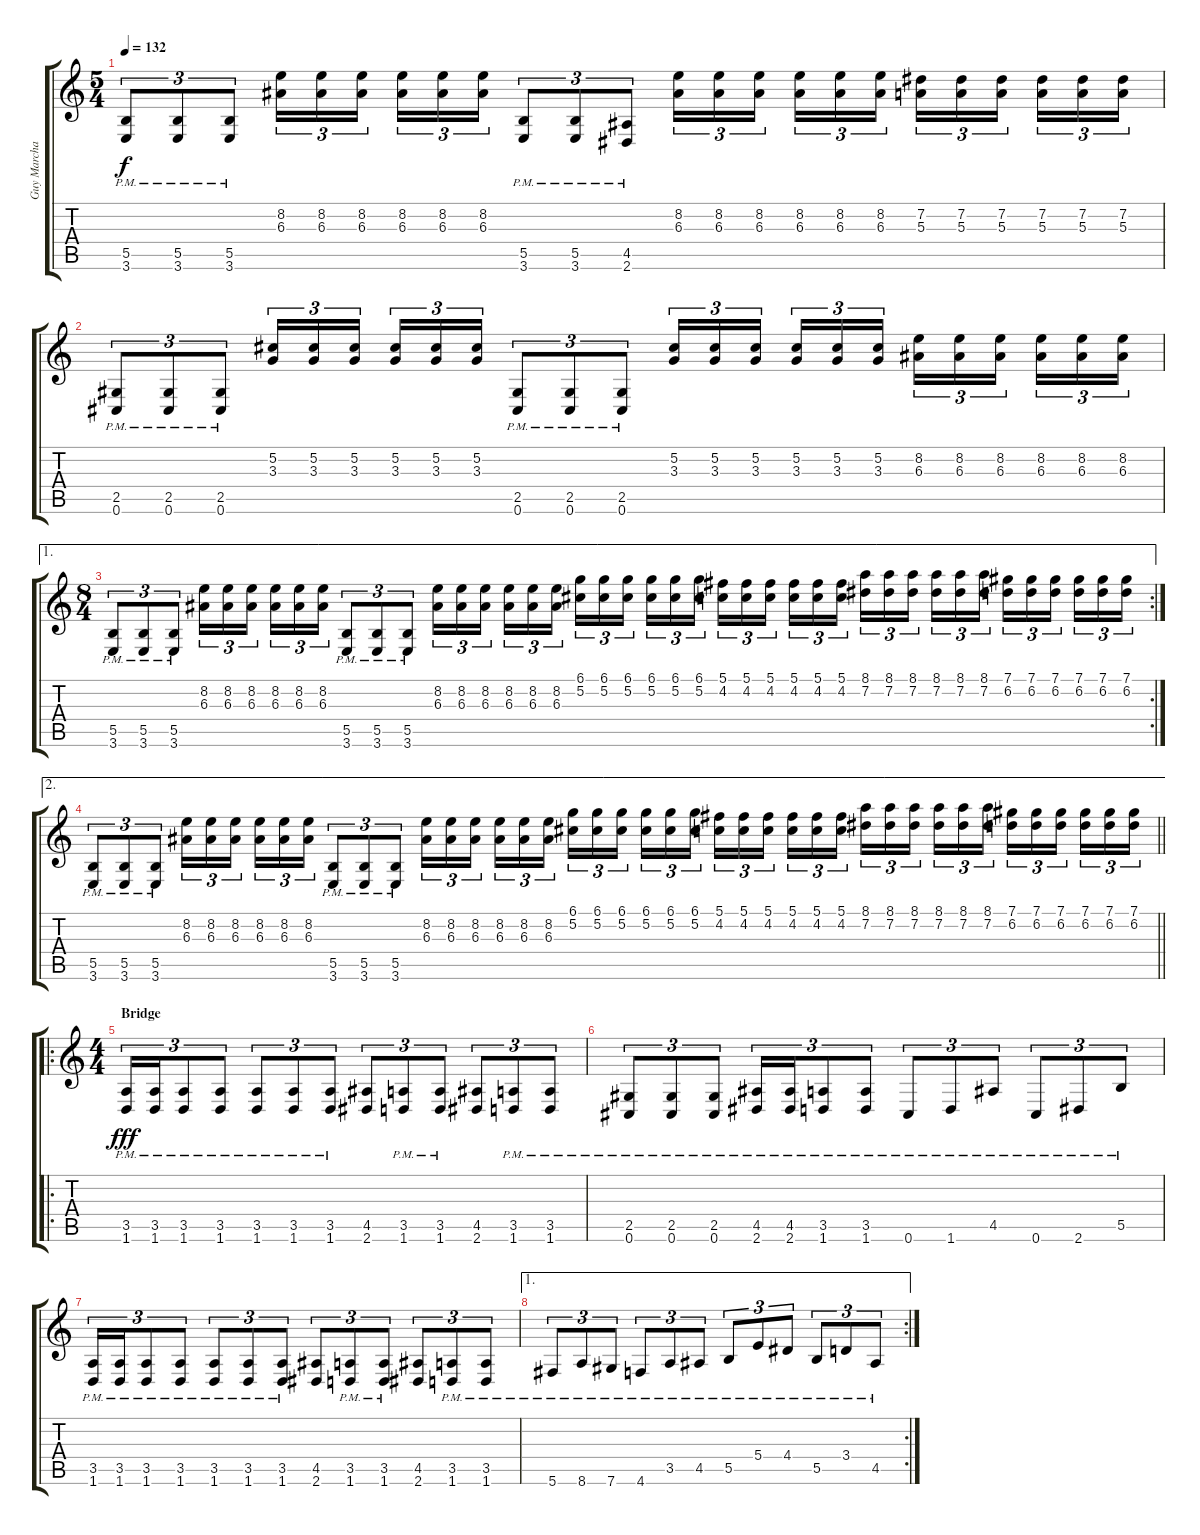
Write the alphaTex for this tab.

\track ("Guy Marchais" "Guy Marcha") {instrument distortionguitar}
\staff {score tabs}
\tuning (Db4 Ab3 E3 B2 Gb2 Db2) {hide}
\ts (5 4)
\tempo 132
\clef g2
\ks c
(5.5{pm} 3.6{pm}).8{tu (3 2) dy f} (5.5{pm} 3.6{pm}).8{tu (3 2)} (5.5{pm} 3.6{pm}).8{tu (3 2)} (8.2 6.3).16{tu (3 2)} (8.2 6.3).16{tu (3 2)} (8.2 6.3).16{tu (3 2) beam splitsecondary} (8.2 6.3).16{tu (3 2)} (8.2 6.3).16{tu (3 2)} (8.2 6.3).16{tu (3 2)} (5.5{pm} 3.6{pm}).8{tu (3 2)} (5.5{pm} 3.6{pm}).8{tu (3 2)} (4.5{pm} 2.6{pm}).8{tu (3 2)} (8.2 6.3).16{tu (3 2)} (8.2 6.3).16{tu (3 2)} (8.2 6.3).16{tu (3 2) beam splitsecondary} (8.2 6.3).16{tu (3 2)} (8.2 6.3).16{tu (3 2)} (8.2 6.3).16{tu (3 2)} (7.2 5.3).16{tu (3 2)} (7.2 5.3).16{tu (3 2)} (7.2 5.3).16{tu (3 2) beam splitsecondary} (7.2 5.3).16{tu (3 2)} (7.2 5.3).16{tu (3 2)} (7.2 5.3).16{tu (3 2)} |
(2.5{pm} 0.6{pm}).8{tu (3 2)} (2.5{pm} 0.6{pm}).8{tu (3 2)} (2.5{pm} 0.6{pm}).8{tu (3 2)} (5.2 3.3).16{tu (3 2)} (5.2 3.3).16{tu (3 2)} (5.2 3.3).16{tu (3 2) beam splitsecondary} (5.2 3.3).16{tu (3 2)} (5.2 3.3).16{tu (3 2)} (5.2 3.3).16{tu (3 2)} (2.5{pm} 0.6{pm}).8{tu (3 2)} (2.5{pm} 0.6{pm}).8{tu (3 2)} (2.5{pm} 0.6{pm}).8{tu (3 2)} (5.2 3.3).16{tu (3 2)} (5.2 3.3).16{tu (3 2)} (5.2 3.3).16{tu (3 2) beam splitsecondary} (5.2 3.3).16{tu (3 2)} (5.2 3.3).16{tu (3 2)} (5.2 3.3).16{tu (3 2)} (8.2 6.3).16{tu (3 2)} (8.2 6.3).16{tu (3 2)} (8.2 6.3).16{tu (3 2) beam splitsecondary} (8.2 6.3).16{tu (3 2)} (8.2 6.3).16{tu (3 2)} (8.2 6.3).16{tu (3 2)} |
\ae 1
\rc 2
\ts (8 4)
(5.5{pm} 3.6{pm}).8{tu (3 2)} (5.5{pm} 3.6{pm}).8{tu (3 2)} (5.5{pm} 3.6{pm}).8{tu (3 2)} (8.2 6.3).16{tu (3 2)} (8.2 6.3).16{tu (3 2)} (8.2 6.3).16{tu (3 2) beam splitsecondary} (8.2 6.3).16{tu (3 2)} (8.2 6.3).16{tu (3 2)} (8.2 6.3).16{tu (3 2)} (5.5{pm} 3.6{pm}).8{tu (3 2)} (5.5{pm} 3.6{pm}).8{tu (3 2)} (5.5{pm} 3.6{pm}).8{tu (3 2)} (8.2 6.3).16{tu (3 2)} (8.2 6.3).16{tu (3 2)} (8.2 6.3).16{tu (3 2) beam splitsecondary} (8.2 6.3).16{tu (3 2)} (8.2 6.3).16{tu (3 2)} (8.2 6.3).16{tu (3 2)} (6.1 5.2).16{tu (3 2)} (6.1 5.2).16{tu (3 2)} (6.1 5.2).16{tu (3 2) beam splitsecondary} (6.1 5.2).16{tu (3 2)} (6.1 5.2).16{tu (3 2)} (6.1 5.2).16{tu (3 2)} (5.1 4.2).16{tu (3 2)} (5.1 4.2).16{tu (3 2)} (5.1 4.2).16{tu (3 2) beam splitsecondary} (5.1 4.2).16{tu (3 2)} (5.1 4.2).16{tu (3 2)} (5.1 4.2).16{tu (3 2)} (8.1 7.2).16{tu (3 2)} (8.1 7.2).16{tu (3 2)} (8.1 7.2).16{tu (3 2) beam splitsecondary} (8.1 7.2).16{tu (3 2)} (8.1 7.2).16{tu (3 2)} (8.1 7.2).16{tu (3 2)} (7.1 6.2).16{tu (3 2)} (7.1 6.2).16{tu (3 2)} (7.1 6.2).16{tu (3 2) beam splitsecondary} (7.1 6.2).16{tu (3 2)} (7.1 6.2).16{tu (3 2)} (7.1 6.2).16{tu (3 2)} |
\ae 2
\barLineRight lightlight
(5.5{pm} 3.6{pm}).8{tu (3 2)} (5.5{pm} 3.6{pm}).8{tu (3 2)} (5.5{pm} 3.6{pm}).8{tu (3 2)} (8.2 6.3).16{tu (3 2)} (8.2 6.3).16{tu (3 2)} (8.2 6.3).16{tu (3 2) beam splitsecondary} (8.2 6.3).16{tu (3 2)} (8.2 6.3).16{tu (3 2)} (8.2 6.3).16{tu (3 2)} (5.5{pm} 3.6{pm}).8{tu (3 2)} (5.5{pm} 3.6{pm}).8{tu (3 2)} (5.5{pm} 3.6{pm}).8{tu (3 2)} (8.2 6.3).16{tu (3 2)} (8.2 6.3).16{tu (3 2)} (8.2 6.3).16{tu (3 2) beam splitsecondary} (8.2 6.3).16{tu (3 2)} (8.2 6.3).16{tu (3 2)} (8.2 6.3).16{tu (3 2)} (6.1 5.2).16{tu (3 2)} (6.1 5.2).16{tu (3 2)} (6.1 5.2).16{tu (3 2) beam splitsecondary} (6.1 5.2).16{tu (3 2)} (6.1 5.2).16{tu (3 2)} (6.1 5.2).16{tu (3 2)} (5.1 4.2).16{tu (3 2)} (5.1 4.2).16{tu (3 2)} (5.1 4.2).16{tu (3 2) beam splitsecondary} (5.1 4.2).16{tu (3 2)} (5.1 4.2).16{tu (3 2)} (5.1 4.2).16{tu (3 2)} (8.1 7.2).16{tu (3 2)} (8.1 7.2).16{tu (3 2)} (8.1 7.2).16{tu (3 2) beam splitsecondary} (8.1 7.2).16{tu (3 2)} (8.1 7.2).16{tu (3 2)} (8.1 7.2).16{tu (3 2)} (7.1 6.2).16{tu (3 2)} (7.1 6.2).16{tu (3 2)} (7.1 6.2).16{tu (3 2) beam splitsecondary} (7.1 6.2).16{tu (3 2)} (7.1 6.2).16{tu (3 2)} (7.1 6.2).16{tu (3 2)} |
\ro
\ts (4 4)
\section ("" "Bridge")
(3.5{pm} 1.6{pm}).16{tu (3 2) dy fff} (3.5{pm} 1.6{pm}).16{tu (3 2)} (3.5{pm} 1.6{pm}).8{tu (3 2)} (3.5{pm} 1.6{pm}).8{tu (3 2)} (3.5{pm} 1.6{pm}).8{tu (3 2)} (3.5{pm} 1.6{pm}).8{tu (3 2)} (3.5{pm} 1.6{pm}).8{tu (3 2)} (4.5 2.6).8{tu (3 2)} (3.5{pm} 1.6{pm}).8{tu (3 2)} (3.5{pm} 1.6{pm}).8{tu (3 2)} (4.5 2.6).8{tu (3 2)} (3.5{pm} 1.6{pm}).8{tu (3 2)} (3.5{pm} 1.6{pm}).8{tu (3 2)} |
(2.5{pm} 0.6{pm}).8{tu (3 2)} (2.5{pm} 0.6{pm}).8{tu (3 2)} (2.5{pm} 0.6{pm}).8{tu (3 2)} (4.5{pm} 2.6{pm}).16{tu (3 2)} (4.5{pm} 2.6{pm}).16{tu (3 2)} (3.5{pm} 1.6{pm}).8{tu (3 2)} (3.5{pm} 1.6{pm}).8{tu (3 2)} 0.6{pm}.8{tu (3 2)} 1.6{pm}.8{tu (3 2)} 4.5{pm}.8{tu (3 2)} 0.6{pm}.8{tu (3 2)} 2.6{pm}.8{tu (3 2)} 5.5{pm}.8{tu (3 2)} |
(3.5{pm} 1.6{pm}).16{tu (3 2)} (3.5{pm} 1.6{pm}).16{tu (3 2)} (3.5{pm} 1.6{pm}).8{tu (3 2)} (3.5{pm} 1.6{pm}).8{tu (3 2)} (3.5{pm} 1.6{pm}).8{tu (3 2)} (3.5{pm} 1.6{pm}).8{tu (3 2)} (3.5{pm} 1.6{pm}).8{tu (3 2)} (4.5 2.6).8{tu (3 2)} (3.5{pm} 1.6{pm}).8{tu (3 2)} (3.5{pm} 1.6{pm}).8{tu (3 2)} (4.5 2.6).8{tu (3 2)} (3.5{pm} 1.6{pm}).8{tu (3 2)} (3.5{pm} 1.6{pm}).8{tu (3 2)} |
\ae 1
\rc 2
5.6{pm}.8{tu (3 2)} 8.6{pm}.8{tu (3 2)} 7.6{pm}.8{tu (3 2)} 4.6{pm}.8{tu (3 2)} 3.5{pm}.8{tu (3 2)} 4.5{pm}.8{tu (3 2)} 5.5{pm}.8{tu (3 2)} 5.4{pm}.8{tu (3 2)} 4.4{pm}.8{tu (3 2)} 5.5{pm}.8{tu (3 2)} 3.4{pm}.8{tu (3 2)} 4.5{pm}.8{tu (3 2)}
